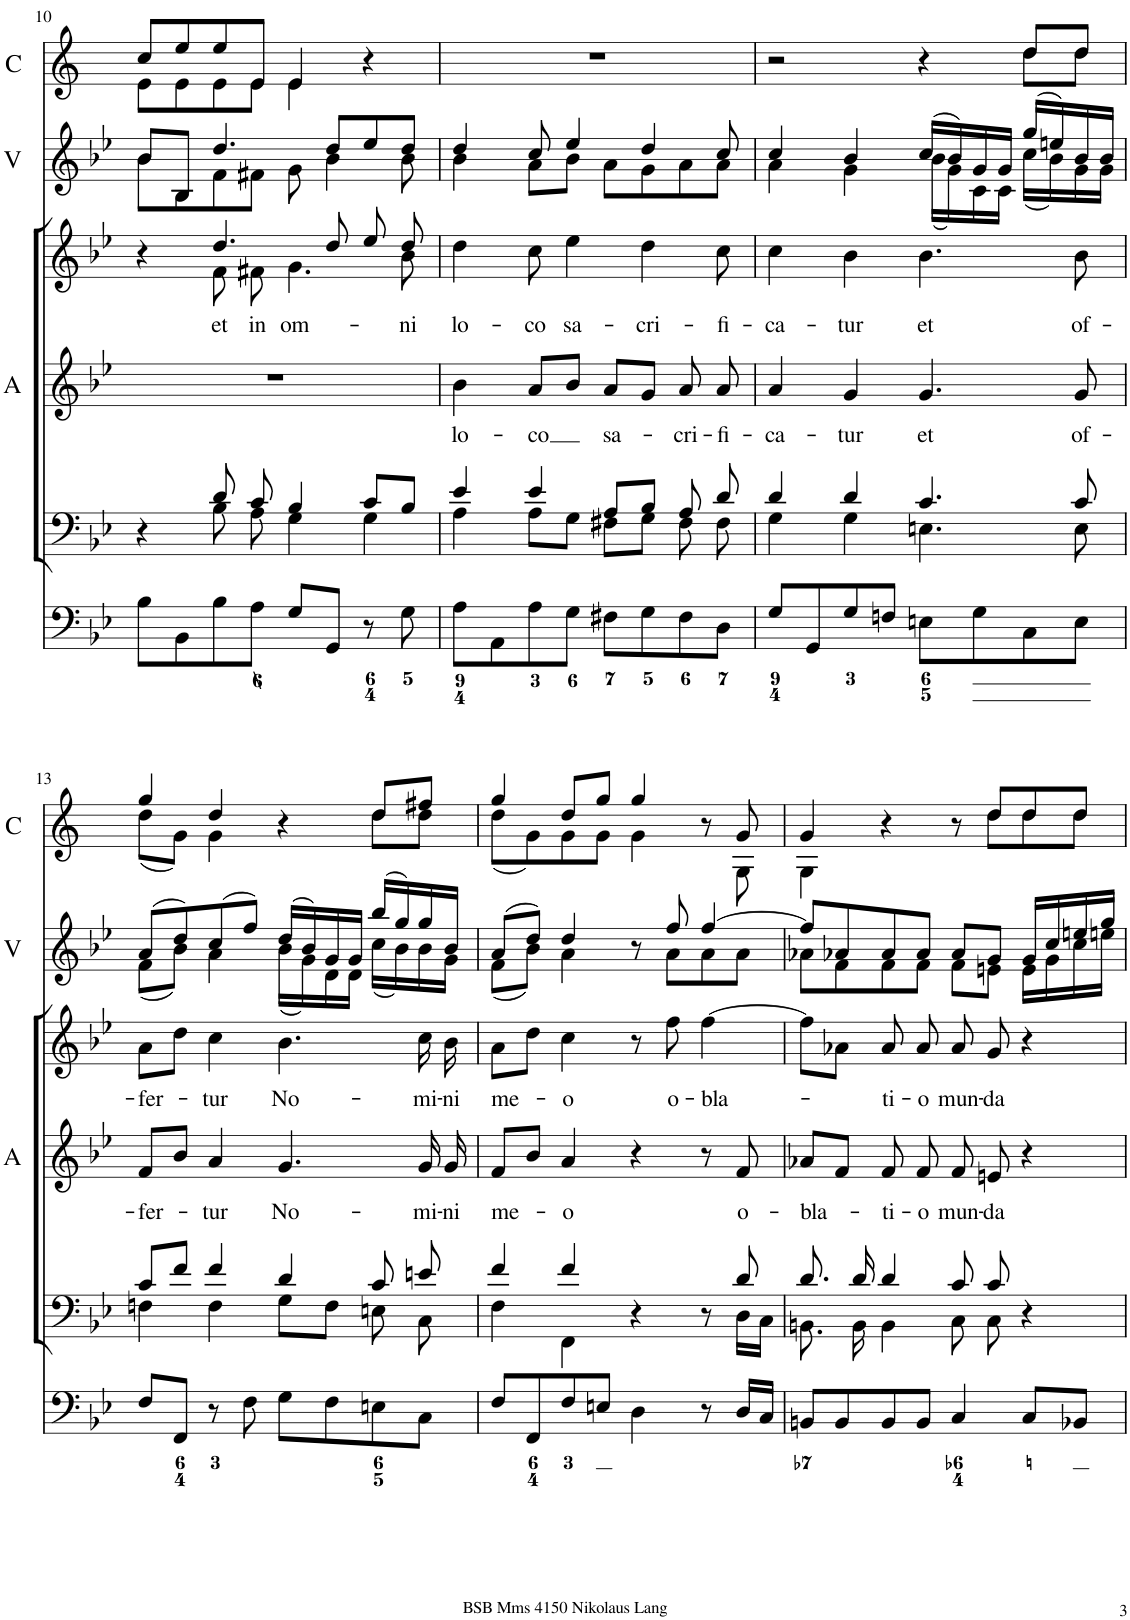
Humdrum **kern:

**kern	**kern	**kern	**kern	**kern	**text	**kern	**text	**kern	**kern
*part8	*part7	*part6	*part5	*part4	*part4	*part3	*part3	*part2	*part1
*staff8	*staff7	*staff6	*staff5	*staff4	*staff4	*staff3	*staff3	*staff2	*staff1
*I"Violin	*I"Violin	*I"Organ	*I"TB	*I"A	*	*I"S	*	*I"Violino 1mo, 2do	*I"2 Clarini in Bb
*I'Vln.	*I'Vln.	*	*	*I'A	*	*	*	*I'V	*I'C
!!LO:PB:g=z
*clefG2	*clefG2	*clefF4	*clefF4	*clefG2	*	*clefG2	*	*clefG2	*clefG2
*	*	*	*	*	*	*	*	*	*Trd1c2
*k[b-e-]	*k[b-e-]	*k[b-e-]	*k[b-e-]	*k[b-e-]	*	*k[b-e-]	*	*k[b-e-]	*k[]
*M4/4	*M4/4	*M4/4	*M4/4	*M4/4	*	*M4/4	*	*M4/4	*M4/4
*met(c)	*met(c)	*met(c)	*met(c)	*met(c)	*	*met(c)	*	*met(c)	*met(c)
=10	=10	=10	=10	=10	=10	=10	=10	=10	=10
*	*	*	*^	*	*	*^	*	*^	*^
8b-/L	8b-/L	8B-\L	4r	4ryy	1r	.	4r	4ryy	.	8b-/L	8b-\L	8cc/L	8e\L
8B-/J	8B-/J	8BB-\	.	.	.	.	.	.	.	8B-/J	8B-\	8ee/	8e\
!	!	!	!	!	!	!	!	!	!LO:LY:b	!	!	!	!
8f/L	4.dd	8B-\	8d/	8B-\	.	.	4.dd/	8f\	et	4.dd/	8f\	8ee/	8e\
!	!	!	!	!	!	!	!	!	!LO:LY:b	!	!	!	!
8f#X/J	.	8A\J	8c/	8A\	.	.	.	8f#X\	in	.	8f#X\J	8e/J	8e\J
!	!	!	!	!	!	!	!	!	!LO:LY:b	!	!	!	!
8g	.	8G/L	4B-/	4G\	.	.	.	4.g\	om-	.	8g\	4e/	4e\
4b-	8dd	8GG/J	.	.	.	.	8dd/	.	.	8dd/L	4b-\	.	.
.	8ee-\L	8r	8c/L	4G\	.	.	8ee-/	.	.	8ee-/	.	4r	4ryy
!	!	!	!	!	!	!	!	!	!LO:LY:b	!	!	!	!
8b-	8dd\J	8G\	8B-/J	.	.	.	8dd/	8b-\	-ni	8dd/J	8b-\	.	.
*	*	*	*	*	*	*	*	*	*	*	*	*v	*v
=11	=11	=11	=11	=11	=11	=11	=11	=11	=11	=11	=11	=11
!	!	!	!	!	!	!LO:LY:b	!	!	!LO:LY:b	!	!	!
*	*	*	*	*	*	*	*v	*v	*	*	*	*
4b-	4dd	8A\L	4e-/	4A\	4b-\	lo-	4dd\	lo-	4dd/	4b-\	1r
.	.	8AA\	.	.	.	.	.	.	.	.	.
!	!	!	!	!	!	!LO:LY:b	!	!LO:LY:b	!	!	!
8a/L	8cc	8A\	4e-/	8A\L	8a/L	-co	8cc\	-co	8cc/	8a\L	.
!	!	!	!	!	!	!	!	!LO:LY:b	!	!	!
8b-/J	4ee-	8G\J	.	8G\J	8b-/J	.	4ee-\	sa-	4ee-/	8b-\J	.
!	!	!	!	!	!	!LO:LY:b	!	!	!	!	!
8a/L	.	8F#X\L	8A/L	8F#X\L	8a/L	sa-	.	.	.	8a\L	.
!	!	!	!	!	!	!	!	!LO:LY:b	!	!	!
8g/J	4dd	8G\	8B-/J	8G\J	8g/J	.	4dd\	-cri-	4dd/	8g\	.
!	!	!	!	!	!	!LO:LY:b	!	!	!	!	!
8a/L	.	8F#\	8A/	8F#\	8a/	-cri-	.	.	.	8a\	.
!	!	!	!	!	!	!LO:LY:b	!	!LO:LY:b	!	!	!
8a/J	8cc	8D\J	8d/	8F#\	8a/	-fi-	8cc\	-fi-	8cc/	8a\J	.
=12	=12	=12	=12	=12	=12	=12	=12	=12	=12	=12	=12
!	!	!	!	!	!	!LO:LY:b	!	!LO:LY:b	!	!	!
*	*	*	*	*	*	*	*	*	*	*	*^
4a	4cc	8G/L	4d/	4G\	4a/	-ca-	4cc\	-ca-	4cc/	4a\	2r	2.ryy
.	.	8GG/	.	.	.	.	.	.	.	.	.	.
!	!	!	!	!	!	!LO:LY:b	!	!LO:LY:b	!	!	!	!
4g	4b-	8G/	4d/	4G\	4g/	-tur	4b-\	-tur	4b-/	4g\	.	.
.	.	8Fn/J	.	.	.	.	.	.	.	.	.	.
!	!	!	!	!	!	!LO:LY:b	!	!LO:LY:b	!	!	!	!
(16b-/LL	(16cc/LL	8En\L	4.c/	4.En\	4.g/	et	4.b-\	et	(16cc/LL	(16b-\LL	4r	.
16g/J)	16b-/J)	.	.	.	.	.	.	.	16b-/)	16g\)	.	.
16c/L	16g/L	8G\	.	.	.	.	.	.	16g/	16c\	.	.
16c/JJ	16g/JJ	.	.	.	.	.	.	.	16g/JJ	16c\JJ	.	.
(16cc/LL	(16gg\LL	8C\	.	.	.	.	.	.	(16gg/LL	(16cc\LL	8dd/L	8dd\L
16b-/J)	16een\J)	.	.	.	.	.	.	.	16een/)	16b-\)	.	.
!	!	!	!	!	!	!LO:LY:b	!	!LO:LY:b	!	!	!	!
16g/L	16b-\L	8E\J	8c/	8E\	8g/	of-	8b-\	of-	16b-/	16g\	8dd/J	8dd\J
16g/JJ	16b-\JJ	.	.	.	.	.	.	.	16b-/JJ	16g\JJ	.	.
!!LO:LB:g=z	!!
=13	=13	=13	=13	=13	=13	=13	=13	=13	=13	=13	=13	=13
!	!	!	!	!	!	!LO:LY:b	!	!LO:LY:b	!	!	!	!
(8f/L	(8a\L	8F/L	8c/L	4Fn\	8f/L	-fer-	8a\L	-fer-	(8a/L	(8f\L	4gg/	(8dd\L
8b-/J)	8dd\J)	8FF/J	8f/J	.	8b-/J	.	8dd\J	.	8dd/)	8b-\J)	.	8g\J)
!	!	!	!	!	!	!LO:LY:b	!	!LO:LY:b	!	!	!	!
4a	(8cc\L	8r	4f/	4F\	4a/	-tur	4cc\	-tur	(8cc/	4a\	4dd/	4g\
.	8ff\J)	8F\	.	.	.	.	.	.	8ff/J)	.	.	.
!	!	!	!	!	!	!LO:LY:b	!	!LO:LY:b	!	!	!	!
(16b-/LL	(16dd\LL	8G\L	4d/	8G\L	4.g/	No-	4.b-\	No-	(16dd/LL	(16b-\LL	4r	4ryy
16g/J)	16b-\J)	.	.	.	.	.	.	.	16b-/)	16g\)	.	.
16d/L	16g\L	8F\	.	8F\J	.	.	.	.	16g/	16d\	.	.
16d/JJ	16g\JJ	.	.	.	.	.	.	.	16g/JJ	16d\JJ	.	.
(16cc/LL	(16bb-\LL	8En\	8c/	8En\	.	.	.	.	(16bb-/LL	(16cc\LL	8dd/L	8dd\L
16b-/J)	16gg\J)	.	.	.	.	.	.	.	16gg/)	16b-\)	.	.
!	!	!	!	!	!	!LO:LY:b	!	!LO:LY:b	!	!	!	!
16b-/L	16gg\L	8C\J	8en/	8C\	16g/	-mi-	16cc\	-mi-	16gg/	16b-\	8ff#X/J	8dd\J
!	!	!	!	!	!	!LO:LY:b	!	!LO:LY:b	!	!	!	!
16g/JJ	16b-\JJ	.	.	.	16g/	-ni	16b-\	-ni	16b-/JJ	16g\JJ	.	.
=14	=14	=14	=14	=14	=14	=14	=14	=14	=14	=14	=14	=14
!	!	!	!	!	!	!LO:LY:b	!	!LO:LY:b	!	!	!	!
(8f/L	(8a\L	8F/L	4f/	4F\	8f/L	me-	8a\L	me-	(8a/L	(8f\L	4gg/	(8dd\L
8b-/J)	8dd\J)	8FF/	.	.	8b-/J	.	8dd\J	.	8dd/J)	8b-\J)	.	8g\)
!	!	!	!	!	!	!LO:LY:b	!	!LO:LY:b	!	!	!	!
4a	4dd	8F/	4f/	4FF\	4a/	-o	4cc\	-o	4dd/	4a\	8dd/L	8g\
.	.	8En/J	.	.	.	.	.	.	.	.	8gg/J	8g\J
8r	8r	4D\	4r	4.ryy	4r	.	8r	.	8r	8ryy	4gg/	4g\
!	!	!	!	!	!	!	!	!LO:LY:b	!	!	!	!
8a	8ff	.	.	.	.	.	8ff\	o-	8ff/	8a\L	.	.
!	!	!	!	!	!	!	!	!LO:LY:b	!	!	!	!
8a/L	[4ff	8r	8r	.	8r	.	[4ff\	-bla-	[4ff/	8a\	8r	8ryy
!	!	!	!	!	!	!LO:LY:b	!	!	!	!	!	!
8a/J	.	16D/LL	8d/	16D\LL	8f/	o-	.	.	.	8a\J	8g/	8G\
.	.	16C/JJ	.	16C\JJ	.	.	.	.	.	.	.	.
=15	=15	=15	=15	=15	=15	=15	=15	=15	=15	=15	=15	=15
!	!	!	!	!	!	!LO:LY:b	!	!	!	!	!	!
8a-X/L	8ff\L]	8BBn/L	8.d/	8.BBn\	8a-X/L	-bla-	8ff\L]	.	8ff/L]	8a-X\L	4g/	4G\
8f/J	8a-X\J	8BB/	.	.	8f/J	.	8a-X\J	.	8a-X/	8f\	.	.
.	.	.	16d/	16BB\	.	.	.	.	.	.	.	.
!	!	!	!	!	!	!LO:LY:b	!	!LO:LY:b	!	!	!	!
8f/L	8a-/L	8BB/	4d/	4BB\	8f/	-ti-	8a-/	-ti-	8a-/	8f\	4r	4.ryy
!	!	!	!	!	!	!LO:LY:b	!	!LO:LY:b	!	!	!	!
8f/J	8a-/J	8BB/J	.	.	8f/	-o	8a-/	-o	8a-/J	8f\J	.	.
!	!	!	!	!	!	!LO:LY:b	!	!LO:LY:b	!	!	!	!
8f/L	8a-/L	4C/	8c/	8C\	8f/	mun-	8a-/	mun-	8a-/L	8f\L	8r	.
!	!	!	!	!	!	!LO:LY:b	!	!LO:LY:b	!	!	!	!
8en/J	8g/J	.	8c/	8C\	8en/	-da	8g/	-da	8g/J	8en\J	8dd/L	8dd\L
16e/LL	16g\LL	8C/L	4r	4ryy	4r	.	4r	.	16g/LL	16e\LL	8dd/	8dd\
16g/J	16cc\J	.	.	.	.	.	.	.	16cc/	16g\	.	.
16cc/L	16een\L	8BB-X/J	.	.	.	.	.	.	16een/	16cc\	8dd/J	8dd\J
16een/JJ	16gg\JJ	.	.	.	.	.	.	.	16gg/JJ	16een\JJ	.	.
*	*	*	*	*	*	*	*	*	*v	*v	*	*
*	*	*	*v	*v	*	*	*	*	*	*v	*v
=	=	=	=	=	=	=	=	=	=
*-	*-	*-	*-	*-	*-	*-	*-	*-	*-
